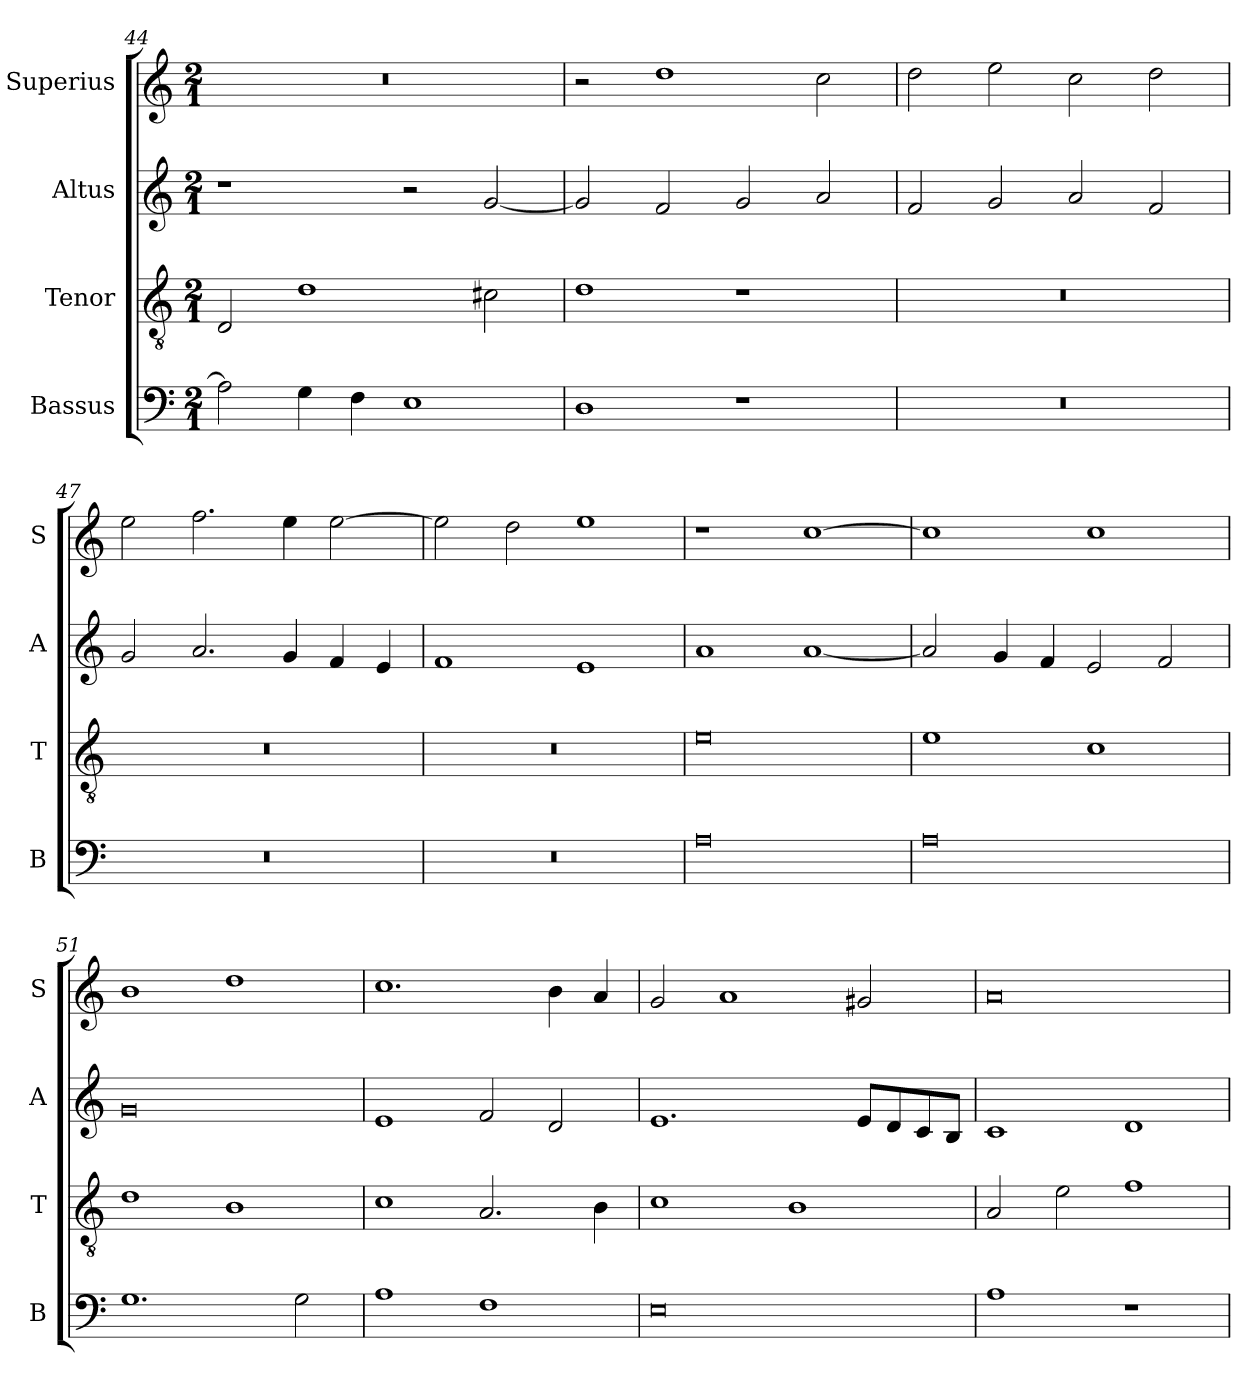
**kern	**kern	**kern	**kern
*part4	*part3	*part2	*part1
*staff4	*staff3	*staff2	*staff1
*I"Bassus	*I"Tenor	*I"Altus	*I"Superius
*I'B	*I'T	*I'A	*I'S
*clefF4	*clefGv2	*clefG2	*clefG2
*k[]	*k[]	*k[]	*k[]
*C:	*C:	*C:	*C:
*M2/1	*M2/1	*M2/1	*M2/1
=44	=44	=44	=44
2A]	2D	1r	0r
4G	1d	.	.
4F	.	.	.
1E	.	2r	.
.	2c#X	[2g	.
=45	=45	=45	=45
1D	1d	2g]	2r
.	.	2f	1dd
1r	1r	2g	.
.	.	2a	2cc
=46	=46	=46	=46
0r	0r	2f	2dd
.	.	2g	2ee
.	.	2a	2cc
.	.	2f	2dd
=47	=47	=47	=47
0r	0r	2g	2ee
.	.	2.a	2.ff
.	.	4g	4ee
.	.	4f	[2ee
.	.	4e	.
=48	=48	=48	=48
0r	0r	1f	2ee]
.	.	.	2dd
.	.	1e	1ee
=49	=49	=49	=49
0A	0e	1a	1r
.	.	[1a	[1cc
=50	=50	=50	=50
0A	1e	2a]	1cc]
.	.	4g	.
.	.	4f	.
.	1c	2e	1cc
.	.	2f	.
=51	=51	=51	=51
1.G	1d	0g	1b
.	1B	.	1dd
2G	.	.	.
=52	=52	=52	=52
1A	1c	1e	1.cc
1F	2.A	2f	.
.	.	2d	4b
.	4B	.	4a
=53	=53	=53	=53
0E	1c	1.e	2g
.	.	.	1a
.	1B	.	.
.	.	8eL	2g#X
.	.	8d	.
.	.	8c	.
.	.	8BJ	.
=54	=54	=54	=54
1A	2A	1c	0a
.	2e	.	.
1r	1f	1d	.
=	=	=	=
*-	*-	*-	*-
